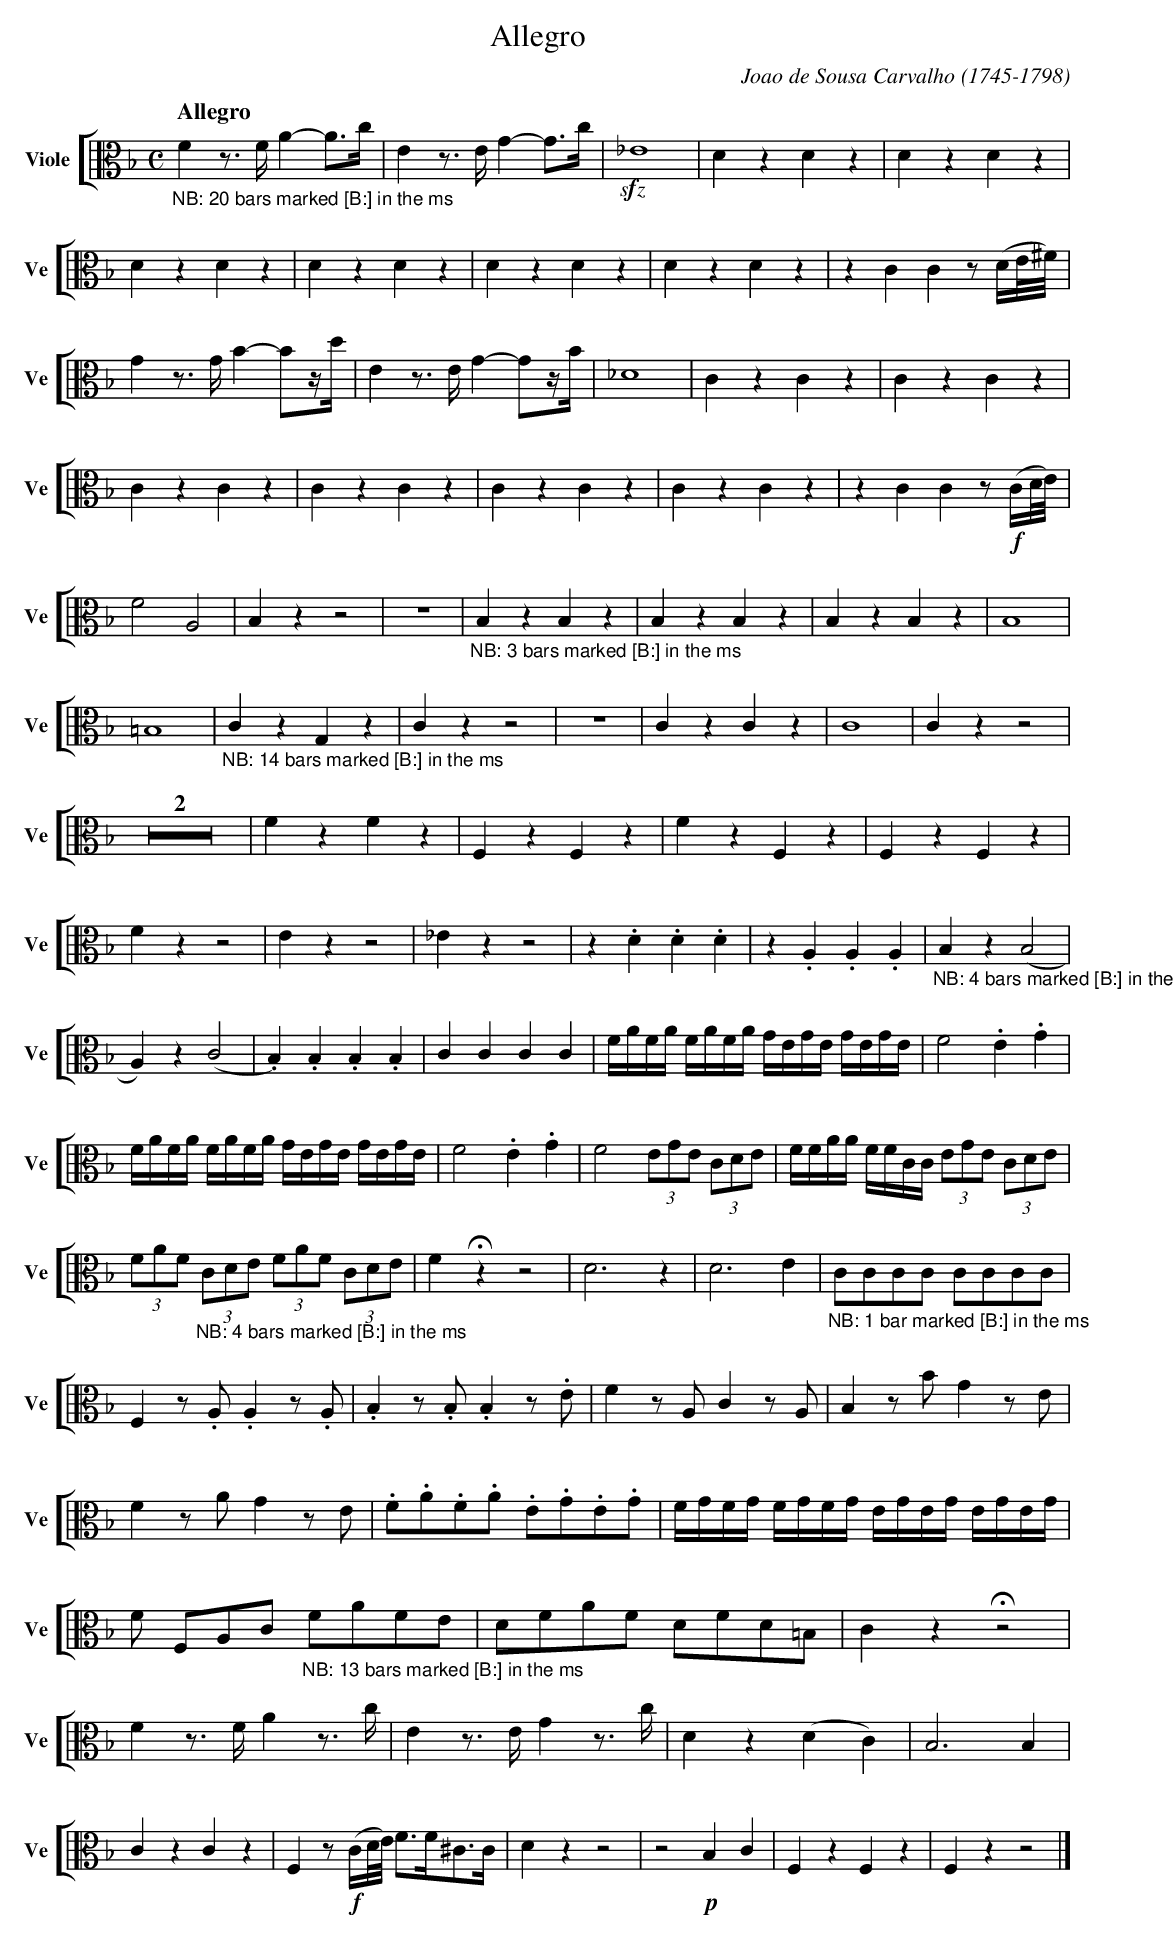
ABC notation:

X:1
T:Allegro
C:Joao de Sousa Carvalho (1745-1798)
M:C
L:1/4
K:F
V: 7 clef=alto name="Viole" sname="Ve"
%%staves [ 7 ]
[Q:"Allegro"] "_NB: 20 bars marked [B:] in the ms" F z/>F/ A- A/>c/ | E z/>E/ G-G/>c/ | !sfz!_E4 | DzDz | DzDz | \
   DzDz | DzDz | DzDz | DzDz | zCC z/(D//E/8^F/8) | G z/2>G/2 B- B/2z/4d/4 | E z/2>E/2 G-G/2z/4B/4 | _D4| CzCz | CzCz | \
   CzCz | CzCz | CzCz | CzCz | zCC z/2!f!(C/4D/8E/8) | \
   F2A,2 | B,zz2 | Z | "_NB: 3 bars marked [B:] in the ms" B,zB,z| B,zB,z | B,zB,z | B,4 | =B,4 | \
   "_NB: 14 bars marked [B:] in the ms" CzG,z | Czz2 | z4 | \
   CzCz| C4 | Czz2 | Z2 | \
   FzFz| F,zF,z| FzF,z | F,zF,z| \
   Fzz2 | Ezz2 | _Ezz2 | z.D.D.D | z.A,.A,.A, | "_NB: 4 bars marked [B:] in the ms" B,z(B,2 | A,)z(C2 | .B,).B,.B,.B, | CCCC | \
   F//A//F//A// F//A//F//A// G//E//G//E// G//E//G//E// | F2.E.G | \
   F//A//F//A// F//A//F//A// G//E//G//E// G//E//G//E// | F2.E.G | \
   F2 (3E/G/E/ (3C/D/E/ | F//F//A//A// F//F//C//C// (3E/G/E/ (3C/D/E/ | \
   (3F/A/F/ "_NB: 4 bars marked [B:] in the ms" (3C/2D/2E/2 (3F/2A/2F/2 (3C/2D/2E/2 | F !fermata!zz2 | \
   D3z | D3E | "_NB: 1 bar marked [B:] in the ms"  C/2C/2C/2C/2 C/2C/2C/2C/2 | \
   F,z/2.A,/2.A,z/2.A,/2 | .B,z/2.B,/2.B,z/2.E/2 | Fz/2A,/2Cz/2A,/2 | B,z/2B/2Gz/2E/2 | Fz/2A/2Gz/2E/2 | \
   .F/.A/.F/.A/ .E/.G/.E/.G/ | F//G//F//G// F//G//F//G// E//G//E//G// E//G//E//G// | F/ F,/A,/C/ \
   "_NB: 13 bars marked [B:] in the ms" F/2A/2F/2E/2 | D/2F/2A/2F/2 D/2F/2D/2=B,/2 | Cz!fermata!z2 | \
    F z/2>F/2 A z/2>c/2 | E z/2>E/2 G z/2>c/2 | Dz(DC) | B,2>B,2 | CzCz | \
    F, z/2!f!(C/4D/8E/8) F/2>F/2^C/2>C/2 | Dzz2 | z2 !p!B,C| F,zF,z | F,zz2 |] \
